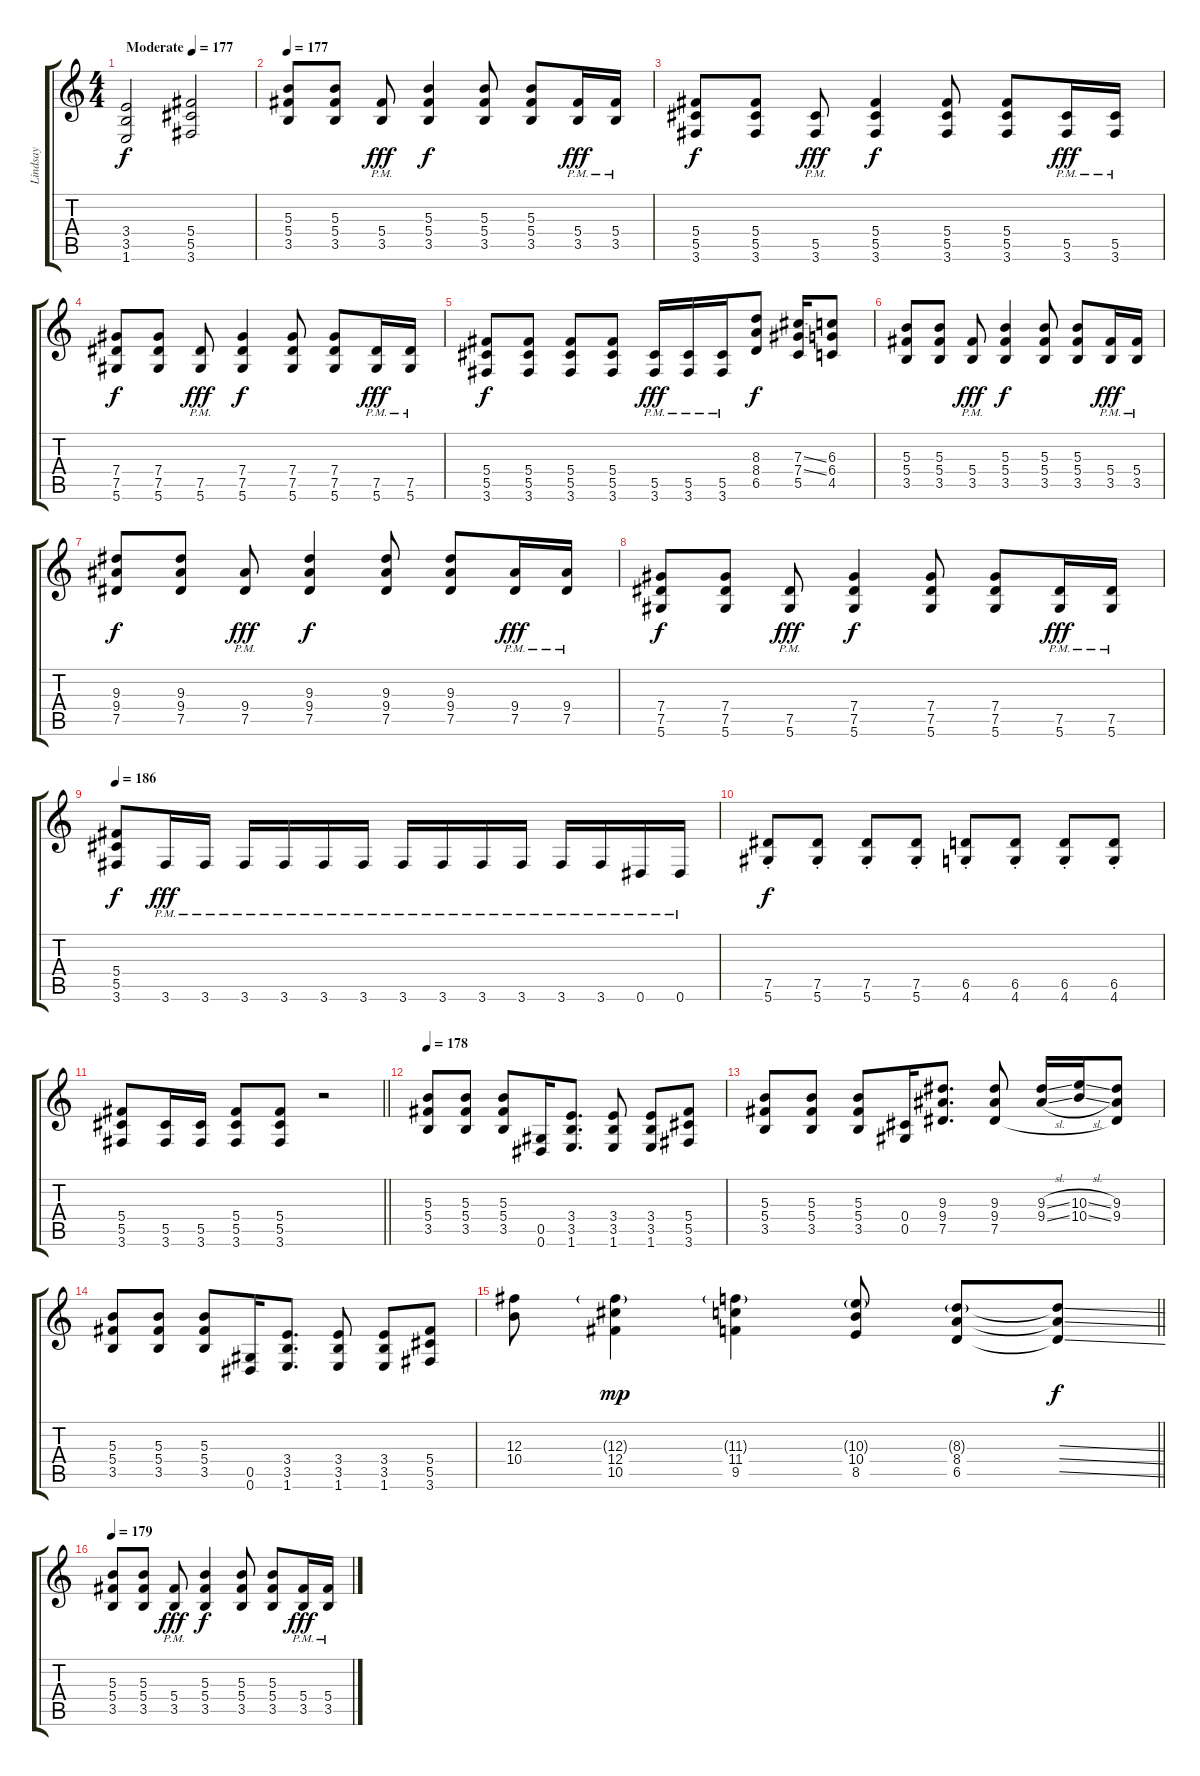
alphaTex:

\track ("Lindsay" "Lindsay") {instrument distortionguitar}
\staff {score tabs}
\tuning (Eb4 Bb3 Gb3 Db3 Ab2 Eb2) {hide}
\ts (4 4)
\tempo (177 "Moderate")
\tempo 155
\tempo (177 "Moderate")
\clef g2
\ks c
(3.4 3.5 1.6).2{dy f instrument distortionguitar} (5.4 5.5 3.6).2 |
\tempo 177
(5.3 5.4 3.5).8 (5.3 5.4 3.5).8 (5.4{pm} 3.5{pm}).8{dy fff} (5.3 5.4 3.5).4{dy f} (5.3 5.4 3.5).8 (5.3 5.4 3.5).8 (5.4{pm} 3.5{pm}).16{dy fff} (5.4{pm} 3.5{pm}).16 |
(5.4 5.5 3.6).8{dy f} (5.4 5.5 3.6).8 (5.5{pm} 3.6{pm}).8{dy fff} (5.4 5.5 3.6).4{dy f} (5.4 5.5 3.6).8 (5.4 5.5 3.6).8 (5.5{pm} 3.6{pm}).16{dy fff} (5.5{pm} 3.6{pm}).16 |
(7.4 7.5 5.6).8{dy f} (7.4 7.5 5.6).8 (7.5{pm} 5.6{pm}).8{dy fff} (7.4 7.5 5.6).4{dy f} (7.4 7.5 5.6).8 (7.4 7.5 5.6).8 (7.5{pm} 5.6{pm}).16{dy fff} (7.5{pm} 5.6{pm}).16 |
(5.4 5.5 3.6).8{dy f} (5.4 5.5 3.6).8 (5.4 5.5 3.6).8 (5.4 5.5 3.6).8 (5.5{pm} 3.6{pm}).16{dy fff} (5.5{pm} 3.6{pm}).16 (5.5{pm} 3.6{pm}).16 (8.3 8.4 6.5).8{dy f} (7.3{ss} 7.4{ss} 5.5).16 (6.3 6.4 4.5).8 |
(5.3 5.4 3.5).8 (5.3 5.4 3.5).8 (5.4{pm} 3.5{pm}).8{dy fff} (5.3 5.4 3.5).4{dy f} (5.3 5.4 3.5).8 (5.3 5.4 3.5).8 (5.4{pm} 3.5{pm}).16{dy fff} (5.4{pm} 3.5{pm}).16 |
(9.3 9.4 7.5).8{dy f} (9.3 9.4 7.5).8 (9.4{pm} 7.5{pm}).8{dy fff} (9.3 9.4 7.5).4{dy f} (9.3 9.4 7.5).8 (9.3 9.4 7.5).8 (9.4{pm} 7.5{pm}).16{dy fff} (9.4{pm} 7.5{pm}).16 |
(7.4 7.5 5.6).8{dy f} (7.4 7.5 5.6).8 (7.5{pm} 5.6{pm}).8{dy fff} (7.4 7.5 5.6).4{dy f} (7.4 7.5 5.6).8 (7.4 7.5 5.6).8 (7.5{pm} 5.6{pm}).16{dy fff} (7.5{pm} 5.6{pm}).16 |
\tempo 186
(5.4 5.5 3.6).8{dy f} 3.6{pm}.16{dy fff} 3.6{pm}.16 3.6{pm}.16 3.6{pm}.16 3.6{pm}.16 3.6{pm}.16 3.6{pm}.16 3.6{pm}.16 3.6{pm}.16 3.6{pm}.16 3.6{pm}.16 3.6{pm}.16 0.6{pm}.16 0.6{pm}.16 |
(7.5{st} 5.6{st}).8{dy f} (7.5{st} 5.6{st}).8 (7.5{st} 5.6{st}).8 (7.5{st} 5.6{st}).8 (6.5{st} 4.6{st}).8 (6.5{st} 4.6{st}).8 (6.5{st} 4.6{st}).8 (6.5{st} 4.6{st}).8 |
\barLineRight lightlight
(5.4 5.5 3.6).8 (5.5 3.6).16 (5.5 3.6).16 (5.4 5.5 3.6).8 (5.4 5.5 3.6).8 r.2 |
\section ("" "")
\tempo 178
(5.3 5.4 3.5).8 (5.3 5.4 3.5).8 (5.3 5.4 3.5).8 (0.5 0.6).16 (3.4 3.5 1.6).8{d} (3.4 3.5 1.6).8 (3.4 3.5 1.6).8 (5.4 5.5 3.6).8 |
(5.3 5.4 3.5).8 (5.3 5.4 3.5).8 (5.3 5.4 3.5).8 (0.4 0.5).16 (9.3 9.4 7.5).8{d} (9.3 9.4 7.5).8 (9.3{sl} 9.4{sl}).16 (10.3{sl} 10.4{sl}).16 (9.3 9.4 7.5{t}).8 |
(5.3 5.4 3.5).8 (5.3 5.4 3.5).8 (5.3 5.4 3.5).8 (0.5 0.6).16 (3.4 3.5 1.6).8{d} (3.4 3.5 1.6).8 (3.4 3.5 1.6).8 (5.4 5.5 3.6).8 |
\barLineRight lightlight
(12.3 10.4).8 (12.3{g} 12.4 10.5).4{dy mp} (11.3{g} 11.4 9.5).4 (10.3{g} 10.4 8.5).8 (8.3{g} 8.4 6.5).8 (8.3{ss t} 8.4{ss t} 6.5{ss t}).8{dy f} |
\section ("" "")
\tempo 179
(5.3 5.4 3.5).8 (5.3 5.4 3.5).8 (5.4{pm} 3.5{pm}).8{dy fff} (5.3 5.4 3.5).4{dy f} (5.3 5.4 3.5).8 (5.3 5.4 3.5).8 (5.4{pm} 3.5{pm}).16{dy fff} (5.4{pm} 3.5{pm}).16
